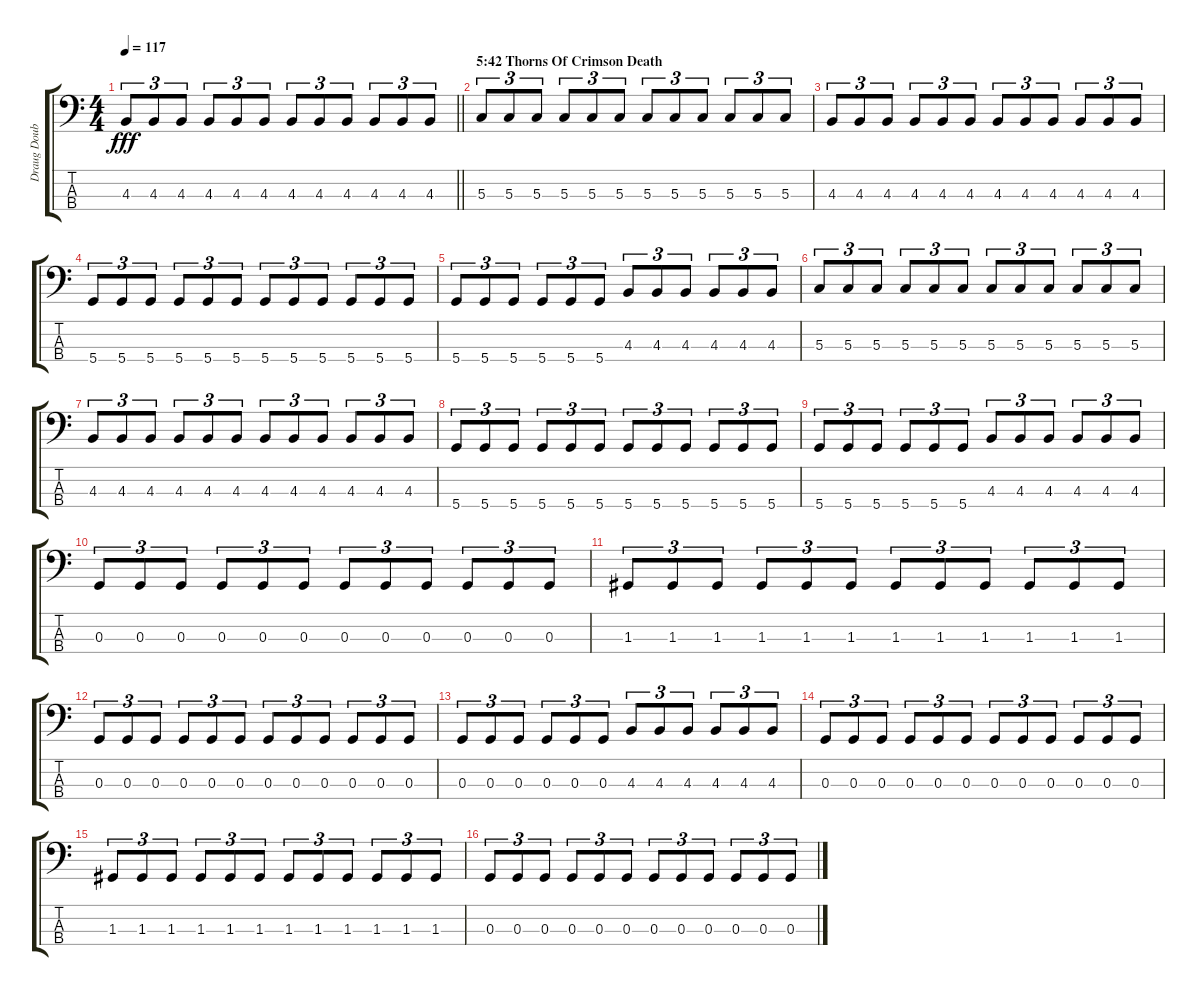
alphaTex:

\track ("Draug Double" "Draug Doub") {instrument electricbassfinger}
\staff {score tabs}
\tuning (F2 C2 G1 D1) {hide}
\ts (4 4)
\tempo 117
\clef f4
\barLineRight lightlight
\ks c
4.3.8{tu (3 2) dy fff} 4.3.8{tu (3 2)} 4.3.8{tu (3 2)} 4.3.8{tu (3 2)} 4.3.8{tu (3 2)} 4.3.8{tu (3 2)} 4.3.8{tu (3 2)} 4.3.8{tu (3 2)} 4.3.8{tu (3 2)} 4.3.8{tu (3 2)} 4.3.8{tu (3 2)} 4.3.8{tu (3 2)} |
\section ("" "5:42 Thorns Of Crimson Death")
5.3.8{tu (3 2)} 5.3.8{tu (3 2)} 5.3.8{tu (3 2)} 5.3.8{tu (3 2)} 5.3.8{tu (3 2)} 5.3.8{tu (3 2)} 5.3.8{tu (3 2)} 5.3.8{tu (3 2)} 5.3.8{tu (3 2)} 5.3.8{tu (3 2)} 5.3.8{tu (3 2)} 5.3.8{tu (3 2)} |
4.3.8{tu (3 2)} 4.3.8{tu (3 2)} 4.3.8{tu (3 2)} 4.3.8{tu (3 2)} 4.3.8{tu (3 2)} 4.3.8{tu (3 2)} 4.3.8{tu (3 2)} 4.3.8{tu (3 2)} 4.3.8{tu (3 2)} 4.3.8{tu (3 2)} 4.3.8{tu (3 2)} 4.3.8{tu (3 2)} |
5.4.8{tu (3 2)} 5.4.8{tu (3 2)} 5.4.8{tu (3 2)} 5.4.8{tu (3 2)} 5.4.8{tu (3 2)} 5.4.8{tu (3 2)} 5.4.8{tu (3 2)} 5.4.8{tu (3 2)} 5.4.8{tu (3 2)} 5.4.8{tu (3 2)} 5.4.8{tu (3 2)} 5.4.8{tu (3 2)} |
5.4.8{tu (3 2)} 5.4.8{tu (3 2)} 5.4.8{tu (3 2)} 5.4.8{tu (3 2)} 5.4.8{tu (3 2)} 5.4.8{tu (3 2)} 4.3.8{tu (3 2)} 4.3.8{tu (3 2)} 4.3.8{tu (3 2)} 4.3.8{tu (3 2)} 4.3.8{tu (3 2)} 4.3.8{tu (3 2)} |
5.3.8{tu (3 2)} 5.3.8{tu (3 2)} 5.3.8{tu (3 2)} 5.3.8{tu (3 2)} 5.3.8{tu (3 2)} 5.3.8{tu (3 2)} 5.3.8{tu (3 2)} 5.3.8{tu (3 2)} 5.3.8{tu (3 2)} 5.3.8{tu (3 2)} 5.3.8{tu (3 2)} 5.3.8{tu (3 2)} |
4.3.8{tu (3 2)} 4.3.8{tu (3 2)} 4.3.8{tu (3 2)} 4.3.8{tu (3 2)} 4.3.8{tu (3 2)} 4.3.8{tu (3 2)} 4.3.8{tu (3 2)} 4.3.8{tu (3 2)} 4.3.8{tu (3 2)} 4.3.8{tu (3 2)} 4.3.8{tu (3 2)} 4.3.8{tu (3 2)} |
5.4.8{tu (3 2)} 5.4.8{tu (3 2)} 5.4.8{tu (3 2)} 5.4.8{tu (3 2)} 5.4.8{tu (3 2)} 5.4.8{tu (3 2)} 5.4.8{tu (3 2)} 5.4.8{tu (3 2)} 5.4.8{tu (3 2)} 5.4.8{tu (3 2)} 5.4.8{tu (3 2)} 5.4.8{tu (3 2)} |
5.4.8{tu (3 2)} 5.4.8{tu (3 2)} 5.4.8{tu (3 2)} 5.4.8{tu (3 2)} 5.4.8{tu (3 2)} 5.4.8{tu (3 2)} 4.3.8{tu (3 2)} 4.3.8{tu (3 2)} 4.3.8{tu (3 2)} 4.3.8{tu (3 2)} 4.3.8{tu (3 2)} 4.3.8{tu (3 2)} |
0.3.8{tu (3 2)} 0.3.8{tu (3 2)} 0.3.8{tu (3 2)} 0.3.8{tu (3 2)} 0.3.8{tu (3 2)} 0.3.8{tu (3 2)} 0.3.8{tu (3 2)} 0.3.8{tu (3 2)} 0.3.8{tu (3 2)} 0.3.8{tu (3 2)} 0.3.8{tu (3 2)} 0.3.8{tu (3 2)} |
1.3.8{tu (3 2)} 1.3.8{tu (3 2)} 1.3.8{tu (3 2)} 1.3.8{tu (3 2)} 1.3.8{tu (3 2)} 1.3.8{tu (3 2)} 1.3.8{tu (3 2)} 1.3.8{tu (3 2)} 1.3.8{tu (3 2)} 1.3.8{tu (3 2)} 1.3.8{tu (3 2)} 1.3.8{tu (3 2)} |
0.3.8{tu (3 2)} 0.3.8{tu (3 2)} 0.3.8{tu (3 2)} 0.3.8{tu (3 2)} 0.3.8{tu (3 2)} 0.3.8{tu (3 2)} 0.3.8{tu (3 2)} 0.3.8{tu (3 2)} 0.3.8{tu (3 2)} 0.3.8{tu (3 2)} 0.3.8{tu (3 2)} 0.3.8{tu (3 2)} |
0.3.8{tu (3 2)} 0.3.8{tu (3 2)} 0.3.8{tu (3 2)} 0.3.8{tu (3 2)} 0.3.8{tu (3 2)} 0.3.8{tu (3 2)} 4.3.8{tu (3 2)} 4.3.8{tu (3 2)} 4.3.8{tu (3 2)} 4.3.8{tu (3 2)} 4.3.8{tu (3 2)} 4.3.8{tu (3 2)} |
0.3.8{tu (3 2)} 0.3.8{tu (3 2)} 0.3.8{tu (3 2)} 0.3.8{tu (3 2)} 0.3.8{tu (3 2)} 0.3.8{tu (3 2)} 0.3.8{tu (3 2)} 0.3.8{tu (3 2)} 0.3.8{tu (3 2)} 0.3.8{tu (3 2)} 0.3.8{tu (3 2)} 0.3.8{tu (3 2)} |
1.3.8{tu (3 2)} 1.3.8{tu (3 2)} 1.3.8{tu (3 2)} 1.3.8{tu (3 2)} 1.3.8{tu (3 2)} 1.3.8{tu (3 2)} 1.3.8{tu (3 2)} 1.3.8{tu (3 2)} 1.3.8{tu (3 2)} 1.3.8{tu (3 2)} 1.3.8{tu (3 2)} 1.3.8{tu (3 2)} |
0.3.8{tu (3 2)} 0.3.8{tu (3 2)} 0.3.8{tu (3 2)} 0.3.8{tu (3 2)} 0.3.8{tu (3 2)} 0.3.8{tu (3 2)} 0.3.8{tu (3 2)} 0.3.8{tu (3 2)} 0.3.8{tu (3 2)} 0.3.8{tu (3 2)} 0.3.8{tu (3 2)} 0.3.8{tu (3 2)}
